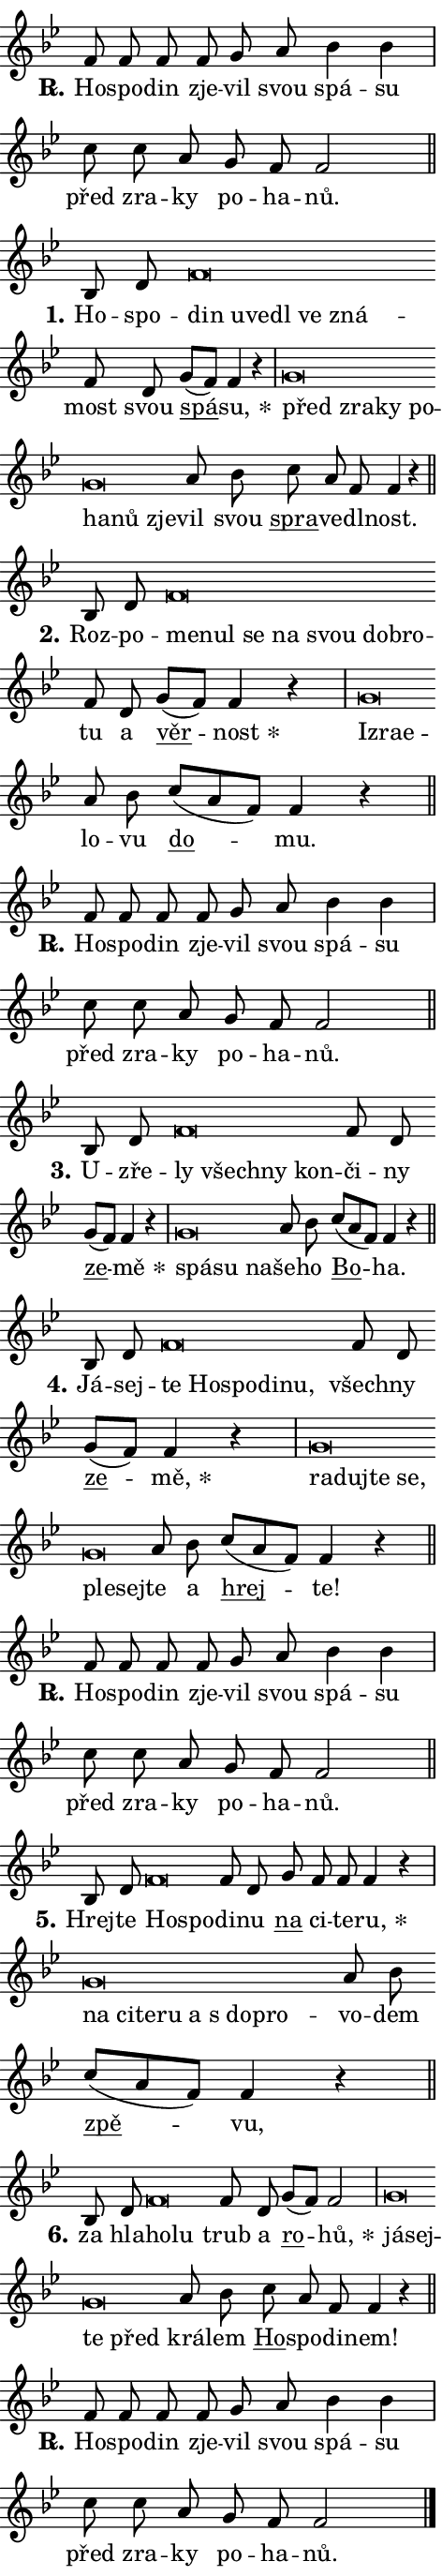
\version "2.24.0"
\header { tagline = "" }
\paper {
  indent = 0\cm
  top-margin = 0\cm
  right-margin = 0.13\cm % to fit lyric hyphens
  bottom-margin = 0\cm
  left-margin = 0\cm
  paper-width = 8\cm
  page-breaking = #ly:one-page-breaking
  system-system-spacing.basic-distance = #11
  score-system-spacing.basic-distance = #11
  ragged-last = ##f
}


%% Author: Thomas Morley
%% https://lists.gnu.org/archive/html/lilypond-user/2020-05/msg00002.html
#(define (line-position grob)
"Returns position of @var[grob} in current system:
   @code{'start}, if at first time-step
   @code{'end}, if at last time-step
   @code{'middle} otherwise
"
  (let* ((col (ly:item-get-column grob))
         (ln (ly:grob-object col 'left-neighbor))
         (rn (ly:grob-object col 'right-neighbor))
         (col-to-check-left (if (ly:grob? ln) ln col))
         (col-to-check-right (if (ly:grob? rn) rn col))
         (break-dir-left
           (and
             (ly:grob-property col-to-check-left 'non-musical #f)
             (ly:item-break-dir col-to-check-left)))
         (break-dir-right
           (and
             (ly:grob-property col-to-check-right 'non-musical #f)
             (ly:item-break-dir col-to-check-right))))
        (cond ((eqv? 1 break-dir-left) 'start)
              ((eqv? -1 break-dir-right) 'end)
              (else 'middle))))

#(define (tranparent-at-line-position vctor)
  (lambda (grob)
  "Relying on @code{line-position} select the relevant enry from @var{vctor}.
Used to determine transparency,"
    (case (line-position grob)
      ((end) (not (vector-ref vctor 0)))
      ((middle) (not (vector-ref vctor 1)))
      ((start) (not (vector-ref vctor 2))))))

noteHeadBreakVisibility =
#(define-music-function (break-visibility)(vector?)
"Makes @code{NoteHead}s transparent relying on @var{break-visibility}"
#{
  \override NoteHead.transparent =
    #(tranparent-at-line-position break-visibility)
#})

#(define delete-ledgers-for-transparent-note-heads
  (lambda (grob)
    "Reads whether a @code{NoteHead} is transparent.
If so this @code{NoteHead} is removed from @code{'note-heads} from
@var{grob}, which is supposed to be @code{LedgerLineSpanner}.
As a result ledgers are not printed for this @code{NoteHead}"
    (let* ((nhds-array (ly:grob-object grob 'note-heads))
           (nhds-list
             (if (ly:grob-array? nhds-array)
                 (ly:grob-array->list nhds-array)
                 '()))
           ;; Relies on the transparent-property being done before
           ;; Staff.LedgerLineSpanner.after-line-breaking is executed.
           ;; This is fragile ...
           (to-keep
             (remove
               (lambda (nhd)
                 (ly:grob-property nhd 'transparent #f))
               nhds-list)))
      ;; TODO find a better method to iterate over grob-arrays, similiar
      ;; to filter/remove etc for lists
      ;; For now rebuilt from scratch
      (set! (ly:grob-object grob 'note-heads)  '())
      (for-each
        (lambda (nhd)
          (ly:pointer-group-interface::add-grob grob 'note-heads nhd))
        to-keep))))

squashNotes = {
  \override NoteHead.X-extent = #'(-0.2 . 0.2)
  \override NoteHead.Y-extent = #'(-0.75 . 0)
  \override NoteHead.stencil =
    #(lambda (grob)
       (let ((pos (ly:grob-property grob 'staff-position)))
         (begin
           (if (< pos -7) (display "ERROR: Lower brevis then expected\n") (display ""))
           (if (<= pos -6) ly:text-interface::print ly:note-head::print))))
}
unSquashNotes = {
  \revert NoteHead.X-extent
  \revert NoteHead.Y-extent
  \revert NoteHead.stencil
}

hideNotes = \noteHeadBreakVisibility #begin-of-line-visible
unHideNotes = \noteHeadBreakVisibility #all-visible

% work-around for resetting accidentals
% https://lilypond.org/doc/v2.23/Documentation/notation/displaying-rhythms#unmetered-music
cadenzaMeasure = {
  \cadenzaOff
  \partial 1024 s1024
  \cadenzaOn
}

#(define-markup-command (accent layout props text) (markup?)
  "Underline accented syllable"
  (interpret-markup layout props
    #{\markup \override #'(offset . 4.3) \underline { #text }#}))

responsum = \markup \concat {
  "R" \hspace #-1.05 \path #0.1 #'((moveto 0 0.07) (lineto 0.9 0.8)) \hspace #0.05 "."
}

spaceSize = #0.6828661417322834 % exact space size for TeX Gyre Schola

\layout {
  \context {
    \Staff
    \remove "Time_signature_engraver"
    \override LedgerLineSpanner.after-line-breaking = #delete-ledgers-for-transparent-note-heads
  }
  \context {
    \Lyrics {
      \override LyricSpace.minimum-distance = \spaceSize
      \override LyricText.font-name = #"TeX Gyre Schola"
      \override LyricText.font-size = 1
      \override StanzaNumber.font-name = #"TeX Gyre Schola Bold"
      \override StanzaNumber.font-size = 1
    }
  }
  \context {
    \Score 
    \override NoteHead.text =
      #(lambda (grob) 
        (let ((pos (ly:grob-property grob 'staff-position)))
          #{\markup {
            \combine
              \halign #-0.55 \raise #(if (= pos -6) 0 0.5) \override #'(thickness . 2) \draw-line #'(3.2 . 0)
              \musicglyph "noteheads.sM1"
          }#}))
  }
}

% magnetic-lyrics.ily
%
%   written by
%     Jean Abou Samra <jean@abou-samra.fr>
%     Werner Lemberg <wl@gnu.org>
%
%   adapted by
%     Jiri Hon <jiri.hon@gmail.com>
%
% Version 2022-Apr-15

% https://www.mail-archive.com/lilypond-user@gnu.org/msg149350.html

#(define (Left_hyphen_pointer_engraver context)
   "Collect syllable-hyphen-syllable occurrences in lyrics and store
them in properties.  This engraver only looks to the left.  For
example, if the lyrics input is @code{foo -- bar}, it does the
following.

@itemize @bullet
@item
Set the @code{text} property of the @code{LyricHyphen} grob between
@q{foo} and @q{bar} to @code{foo}.

@item
Set the @code{left-hyphen} property of the @code{LyricText} grob with
text @q{foo} to the @code{LyricHyphen} grob between @q{foo} and
@q{bar}.
@end itemize

Use this auxiliary engraver in combination with the
@code{lyric-@/text::@/apply-@/magnetic-@/offset!} hook."
   (let ((hyphen #f)
         (text #f))
     (make-engraver
      (acknowledgers
       ((lyric-syllable-interface engraver grob source-engraver)
        (set! text grob)))
      (end-acknowledgers
       ((lyric-hyphen-interface engraver grob source-engraver)
        ;(when (not (grob::has-interface grob 'lyric-space-interface))
          (set! hyphen grob)));)
      ((stop-translation-timestep engraver)
       (when (and text hyphen)
         (ly:grob-set-object! text 'left-hyphen hyphen))
       (set! text #f)
       (set! hyphen #f)))))

#(define (lyric-text::apply-magnetic-offset! grob)
   "If the space between two syllables is less than the value in
property @code{LyricText@/.details@/.squash-threshold}, move the right
syllable to the left so that it gets concatenated with the left
syllable.

Use this function as a hook for
@code{LyricText@/.after-@/line-@/breaking} if the
@code{Left_@/hyphen_@/pointer_@/engraver} is active."
   (let ((hyphen (ly:grob-object grob 'left-hyphen #f)))
     (when hyphen
       (let ((left-text (ly:spanner-bound hyphen LEFT)))
         (when (grob::has-interface left-text 'lyric-syllable-interface)
           (let* ((common (ly:grob-common-refpoint grob left-text X))
                  (this-x-ext (ly:grob-extent grob common X))
                  (left-x-ext
                   (begin
                     ;; Trigger magnetism for left-text.
                     (ly:grob-property left-text 'after-line-breaking)
                     (ly:grob-extent left-text common X)))
                  ;; `delta` is the gap width between two syllables.
                  (delta (- (interval-start this-x-ext)
                            (interval-end left-x-ext)))
                  (details (ly:grob-property grob 'details))
                  (threshold (assoc-get 'squash-threshold details 0.2)))
             (when (< delta threshold)
               (let* (;; We have to manipulate the input text so that
                      ;; ligatures crossing syllable boundaries are not
                      ;; disabled.  For languages based on the Latin
                      ;; script this is essentially a beautification.
                      ;; However, for non-Western scripts it can be a
                      ;; necessity.
                      (lt (ly:grob-property left-text 'text))
                      (rt (ly:grob-property grob 'text))
                      (is-space (grob::has-interface hyphen 'lyric-space-interface))
                      (space (if is-space " " ""))
                      (extra-delta (if is-space spaceSize 0))
                      ;; Append new syllable.
                      (ltrt-space (if (and (string? lt) (string? rt))
                                (string-append lt space rt)
                                (make-concat-markup (list lt space rt))))
                      ;; Right-align `ltrt` to the right side.
                      (ltrt-space-markup (grob-interpret-markup
                               grob
                               (make-translate-markup
                                (cons (interval-length this-x-ext) 0)
                                (make-right-align-markup ltrt-space)))))
                 (begin
                   ;; Don't print `left-text`.
                   (ly:grob-set-property! left-text 'stencil #f)
                   ;; Set text and stencil (which holds all collected
                   ;; syllables so far) and shift it to the left.
                   (ly:grob-set-property! grob 'text ltrt-space)
                   (ly:grob-set-property! grob 'stencil ltrt-space-markup)
                   (ly:grob-translate-axis! grob (- (- delta extra-delta)) X))))))))))


#(define (lyric-hyphen::displace-bounds-first grob)
   ;; Make very sure this callback isn't triggered too early.
   (let ((left (ly:spanner-bound grob LEFT))
         (right (ly:spanner-bound grob RIGHT)))
     (ly:grob-property left 'after-line-breaking)
     (ly:grob-property right 'after-line-breaking)
     (ly:lyric-hyphen::print grob)))

squashThreshold = #0.4

\layout {
  \context {
    \Lyrics
    \consists #Left_hyphen_pointer_engraver
    \override LyricText.after-line-breaking =
      #lyric-text::apply-magnetic-offset!
    \override LyricHyphen.stencil = #lyric-hyphen::displace-bounds-first
    \override LyricText.details.squash-threshold = \squashThreshold
    \override LyricHyphen.minimum-distance = 0
    \override LyricHyphen.minimum-length = \squashThreshold
  }
}

squashText = \override LyricText.details.squash-threshold = 9999
unSquashText = \override LyricText.details.squash-threshold = \squashThreshold

leftText = \override LyricText.self-alignment-X = #LEFT
unLeftText = \revert LyricText.self-alignment-X

starOffset = #(lambda (grob) 
                (let ((x_offset (ly:self-alignment-interface::aligned-on-x-parent grob)))
                  (if (= x_offset 0) 0 (+ x_offset 1.2))))

star = #(define-music-function (syllable)(string?)
"Append star separator at the end of a syllable"
#{
  \once \override LyricText.X-offset = #starOffset
  \lyricmode { \markup {
    #syllable
    \override #'((font-name . "TeX Gyre Schola Bold")) \hspace #0.2 \lower #0.65 \larger "*"
  } }
#})

starAccent = #(define-music-function (syllable)(string?)
"Append star separator at the end of a syllable and make accent"
#{
  \once \override LyricText.X-offset = #starOffset
  \lyricmode { \markup {
    \accent #syllable
    \override #'((font-name . "TeX Gyre Schola Bold")) \hspace #0.2 \lower #0.65 \larger "*"
  } }
#})

breath = #(define-music-function (syllable)(string?)
"Append breathing indicator at the end of a syllable"
#{
  \lyricmode { \markup { #syllable "+" } }
#})

optionalBreath = #(define-music-function (syllable)(string?)
"Append optional breathing indicator at the end of a syllable"
#{
  \lyricmode { \markup { #syllable "(+)" } }
#})


\score {
    <<
        \new Voice = "melody" { \cadenzaOn \key bes \major \relative { f'8 f f f g a \bar "" bes4 bes \cadenzaMeasure \bar "|" c8 c a \bar "" g f f2 \cadenzaMeasure \bar "||" \break } }
        \new Lyrics \lyricsto "melody" { \lyricmode { \set stanza = \responsum
Ho -- spo -- din zje -- vil svou spá -- su před zra -- ky po -- ha -- nů. } }
    >>
    \layout {}
}

\score {
    <<
        \new Voice = "melody" { \cadenzaOn \key bes \major \relative { bes8 d \bar "" \squashNotes f\breve*1/16 \hideNotes \breve*1/16 \bar "" \breve*1/16 \bar "" \breve*1/16 \bar "" \breve*1/16 \breve*1/16 \bar "" \unHideNotes \unSquashNotes f8 d \bar "" g[( f)] f4 r \cadenzaMeasure \bar "|" \squashNotes g\breve*1/16 \hideNotes \breve*1/16 \bar "" \breve*1/16 \bar "" \breve*1/16 \bar "" \breve*1/16 \bar "" \breve*1/16 \breve*1/16 \bar "" \unHideNotes \unSquashNotes a8 bes \bar "" c a f f4 r \cadenzaMeasure \bar "||" \break } }
        \new Lyrics \lyricsto "melody" { \lyricmode { \set stanza = "1."
Ho -- spo -- \leftText din \squashText u -- ve -- dl ve zná -- \unLeftText \unSquashText most svou \markup \accent spá -- \star su, \leftText před \squashText zra -- ky po -- ha -- nů zje -- \unLeftText \unSquashText vil svou \markup \accent spra -- ve -- dl -- nost. } }
    >>
    \layout {}
}

\score {
    <<
        \new Voice = "melody" { \cadenzaOn \key bes \major \relative { bes8 d \bar "" \squashNotes f\breve*1/16 \hideNotes \breve*1/16 \bar "" \breve*1/16 \bar "" \breve*1/16 \bar "" \breve*1/16 \bar "" \breve*1/16 \breve*1/16 \bar "" \unHideNotes \unSquashNotes f8 d \bar "" g[( f)] f4 r \cadenzaMeasure \bar "|" \squashNotes g\breve*1/16 \hideNotes \breve*1/16 \breve*1/16 \bar "" \unHideNotes \unSquashNotes a8 bes \bar "" c[( a f)] f4 r \cadenzaMeasure \bar "||" \break } }
        \new Lyrics \lyricsto "melody" { \lyricmode { \set stanza = "2."
Roz -- po -- \leftText me -- \squashText nul se na svou dob -- ro -- \unLeftText \unSquashText tu a \markup \accent věr -- \star nost \leftText Iz -- \squashText ra -- e -- \unLeftText \unSquashText lo -- vu \markup \accent do -- mu. } }
    >>
    \layout {}
}

\score {
    <<
        \new Voice = "melody" { \cadenzaOn \key bes \major \relative { f'8 f f f g a \bar "" bes4 bes \cadenzaMeasure \bar "|" c8 c a \bar "" g f f2 \cadenzaMeasure \bar "||" \break } }
        \new Lyrics \lyricsto "melody" { \lyricmode { \set stanza = \responsum
Ho -- spo -- din zje -- vil svou spá -- su před zra -- ky po -- ha -- nů. } }
    >>
    \layout {}
}

\score {
    <<
        \new Voice = "melody" { \cadenzaOn \key bes \major \relative { bes8 d \bar "" \squashNotes f\breve*1/16 \hideNotes \breve*1/16 \bar "" \breve*1/16 \breve*1/16 \bar "" \unHideNotes \unSquashNotes f8 d \bar "" g[( f)] f4 r \cadenzaMeasure \bar "|" \squashNotes g\breve*1/16 \hideNotes \breve*1/16 \breve*1/16 \bar "" \unHideNotes \unSquashNotes a8 bes \bar "" c[( a f)] f4 r \cadenzaMeasure \bar "||" \break } }
        \new Lyrics \lyricsto "melody" { \lyricmode { \set stanza = "3."
U -- zře -- \leftText ly \squashText všech -- ny kon -- \unLeftText \unSquashText či -- ny \markup \accent ze -- \star mě \leftText spá -- \squashText su na -- \unLeftText \unSquashText še -- ho \markup \accent Bo -- ha. } }
    >>
    \layout {}
}

\score {
    <<
        \new Voice = "melody" { \cadenzaOn \key bes \major \relative { bes8 d \bar "" \squashNotes f\breve*1/16 \hideNotes \breve*1/16 \bar "" \breve*1/16 \bar "" \breve*1/16 \breve*1/16 \bar "" \unHideNotes \unSquashNotes f8 d \bar "" g[( f)] f4 r \cadenzaMeasure \bar "|" \squashNotes g\breve*1/16 \hideNotes \breve*1/16 \bar "" \breve*1/16 \bar "" \breve*1/16 \bar "" \breve*1/16 \breve*1/16 \bar "" \unHideNotes \unSquashNotes a8 bes \bar "" c[( a f)] f4 r \cadenzaMeasure \bar "||" \break } }
        \new Lyrics \lyricsto "melody" { \lyricmode { \set stanza = "4."
Já -- sej -- \leftText te \squashText Ho -- spo -- di -- nu, \unLeftText \unSquashText všech -- ny \markup \accent ze -- \star mě, \leftText ra -- \squashText duj -- te se, ple -- sej -- \unLeftText \unSquashText te a \markup \accent hrej -- te! } }
    >>
    \layout {}
}

\score {
    <<
        \new Voice = "melody" { \cadenzaOn \key bes \major \relative { f'8 f f f g a \bar "" bes4 bes \cadenzaMeasure \bar "|" c8 c a \bar "" g f f2 \cadenzaMeasure \bar "||" \break } }
        \new Lyrics \lyricsto "melody" { \lyricmode { \set stanza = \responsum
Ho -- spo -- din zje -- vil svou spá -- su před zra -- ky po -- ha -- nů. } }
    >>
    \layout {}
}

\score {
    <<
        \new Voice = "melody" { \cadenzaOn \key bes \major \relative { bes8 d \bar "" \squashNotes f\breve*1/16 \hideNotes \breve*1/16 \bar "" \unHideNotes \unSquashNotes f8 d \bar "" g f f f4 r \cadenzaMeasure \bar "|" \squashNotes g\breve*1/16 \hideNotes \breve*1/16 \bar "" \breve*1/16 \bar "" \breve*1/16 \bar "" \breve*1/16 \bar "" \breve*1/16 \breve*1/16 \bar "" \unHideNotes \unSquashNotes a8 bes \bar "" c[( a f)] f4 r \cadenzaMeasure \bar "||" \break } }
        \new Lyrics \lyricsto "melody" { \lyricmode { \set stanza = "5."
Hrej -- te \leftText Ho -- \squashText spo -- \unLeftText \unSquashText di -- nu \markup \accent na ci -- te -- \star ru, \leftText na \squashText ci -- te -- ru a "s do" -- pro -- \unLeftText \unSquashText vo -- dem \markup \accent zpě -- vu, } }
    >>
    \layout {}
}

\score {
    <<
        \new Voice = "melody" { \cadenzaOn \key bes \major \relative { bes8 d \bar "" \squashNotes f\breve*1/16 \hideNotes \breve*1/16 \bar "" \unHideNotes \unSquashNotes f8 d \bar "" g[( f)] f2 \cadenzaMeasure \bar "|" \squashNotes g\breve*1/16 \hideNotes \breve*1/16 \bar "" \breve*1/16 \breve*1/16 \bar "" \unHideNotes \unSquashNotes a8 bes \bar "" c a f f4 r \cadenzaMeasure \bar "||" \break } }
        \new Lyrics \lyricsto "melody" { \lyricmode { \set stanza = "6."
za hla -- \leftText ho -- \squashText lu \unLeftText \unSquashText trub a \markup \accent ro -- \star hů, \leftText já -- \squashText sej -- te před \unLeftText \unSquashText krá -- lem \markup \accent Ho -- spo -- di -- nem! } }
    >>
    \layout {}
}

\score {
    <<
        \new Voice = "melody" { \cadenzaOn \key bes \major \relative { f'8 f f f g a \bar "" bes4 bes \cadenzaMeasure \bar "|" c8 c a \bar "" g f f2 \cadenzaMeasure \bar "||" \break } \bar "|." }
        \new Lyrics \lyricsto "melody" { \lyricmode { \set stanza = \responsum
Ho -- spo -- din zje -- vil svou spá -- su před zra -- ky po -- ha -- nů. } }
    >>
    \layout {}
}
